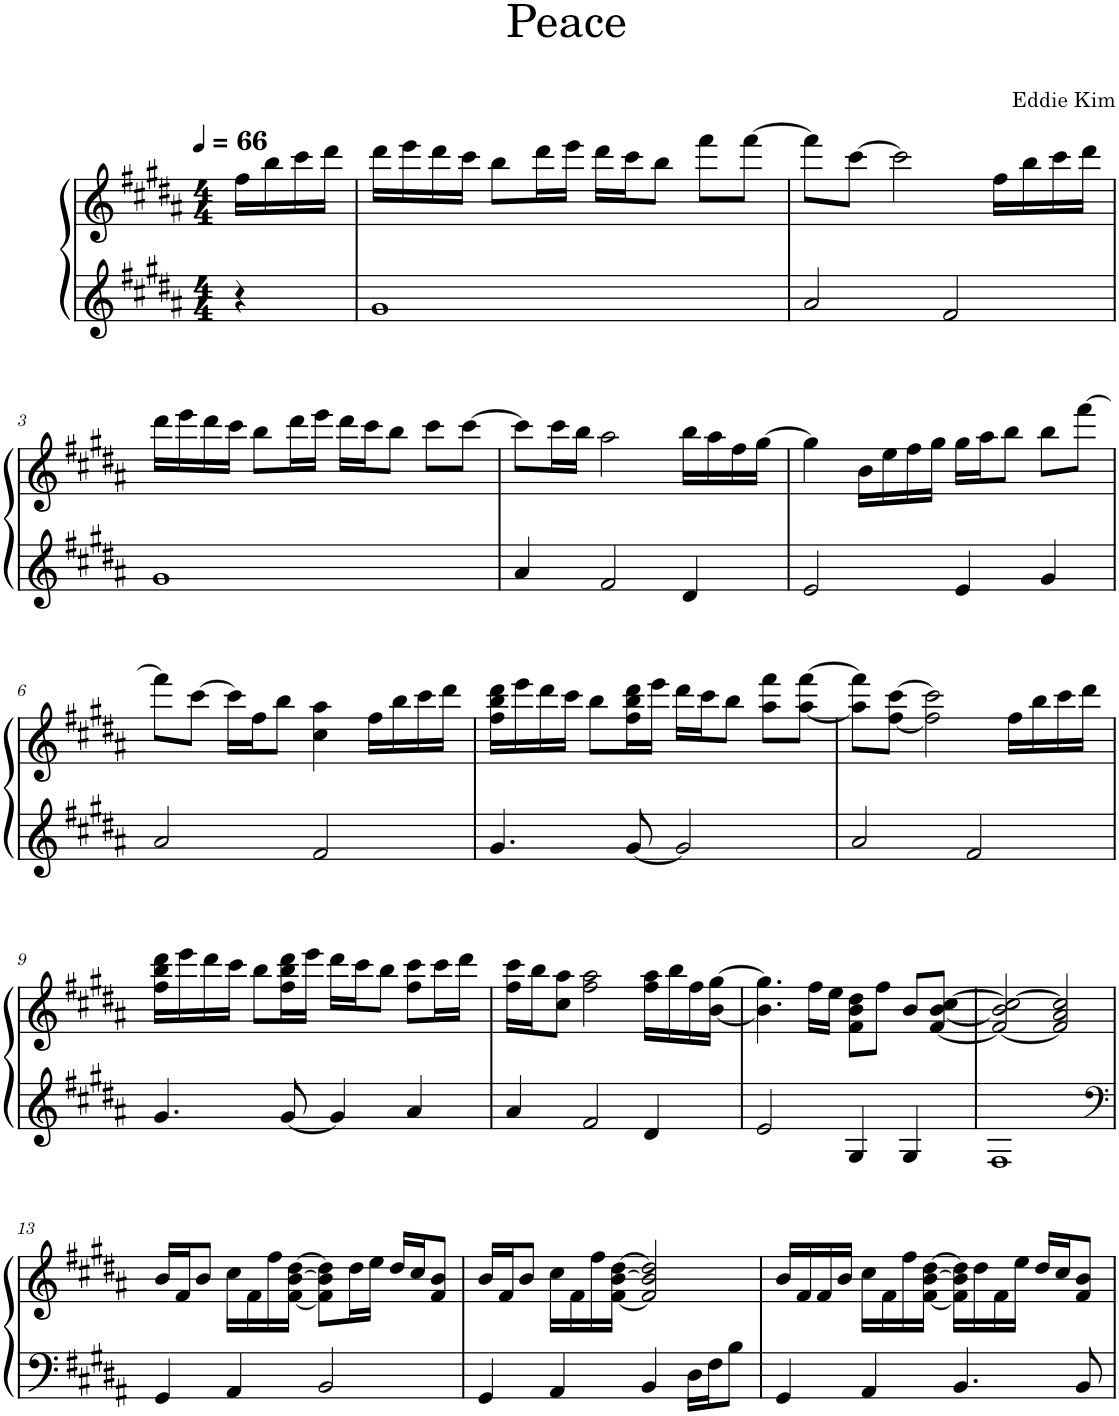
**kern	**kern
*part1	*part1
*staff2	*staff1
*I"Piano	*
*I'Pno.	*
*clefG2	*clefG2
*k[f#c#g#d#a#]	*k[f#c#g#d#a#]
*M4/4	*M4/4
*MM66	*MM66
=	=
4r	16ff#\LL
.	16bb\
.	16ccc#\
.	16ddd#\JJ
=1	=1
1g#	16ddd#\LL
.	16eee\
.	16ddd#\
.	16ccc#\JJ
.	8bb\L
.	16ddd#\L
.	16eee\JJ
.	16ddd#\LL
.	16ccc#\J
.	8bb\J
.	8fff#\L
.	[8fff#\J
=2	=2
2a#/	8fff#\L]
.	[8ccc#\J
.	2ccc#\]
2f#/	.
.	16ff#\LL
.	16bb\
.	16ccc#\
.	16ddd#\JJ
!!LO:LB:g=z
=3	=3
1g#	16ddd#\LL
.	16eee\
.	16ddd#\
.	16ccc#\JJ
.	8bb\L
.	16ddd#\L
.	16eee\JJ
.	16ddd#\LL
.	16ccc#\J
.	8bb\J
.	8ccc#\L
.	[8ccc#\J
=4	=4
4a#/	8ccc#\L]
.	16ccc#\L
.	16bb\JJ
2f#/	2aa#\
4d#/	16bb\LL
.	16aa#\
.	16ff#\
.	[16gg#\JJ
=5	=5
2e/	4gg#\]
.	16b\LL
.	16ee\
.	16ff#\
.	16gg#\JJ
4e/	16gg#\LL
.	16aa#\J
.	8bb\J
4g#/	8bb\L
.	[8fff#\J
!!LO:LB:g=z
=6	=6
2a#/	8fff#\L]
.	[8ccc#\J
.	16ccc#\LL]
.	16ff#\J
.	8bb\J
2f#/	4cc#\ 4aa#\
.	16ff#\LL
.	16bb\
.	16ccc#\
.	16ddd#\JJ
=7	=7
4.g#/	16ff#\ 16bb\ 16ddd#\LL
.	16eee\
.	16ddd#\
.	16ccc#\JJ
.	8bb\L
[8g#/	16ff#\ 16bb\ 16ddd#\L
.	16eee\JJ
2g#/]	16ddd#\LL
.	16ccc#\J
.	8bb\J
.	8aa#\ 8fff#\L
.	[8aa#\ [8fff#\J
=8	=8
2a#/	8aa#\] 8fff#\]L
.	[8ff#\ [8ccc#\J
.	2ff#\] 2ccc#\]
2f#/	.
.	16ff#\LL
.	16bb\
.	16ccc#\
.	16ddd#\JJ
!!LO:LB:g=z
=9	=9
4.g#/	16ff#\ 16bb\ 16ddd#\LL
.	16eee\
.	16ddd#\
.	16ccc#\JJ
.	8bb\L
[8g#/	16ff#\ 16bb\ 16ddd#\L
.	16eee\JJ
4g#/]	16ddd#\LL
.	16ccc#\J
.	8bb\J
4a#/	8ff#\ 8ccc#\L
.	16ccc#\L
.	16ddd#\JJ
=10	=10
4a#/	16ff#\ 16ccc#\LL
.	16bb\J
.	8cc#\ 8aa#\J
2f#/	2ff#\ 2aa#\
4d#/	16ff#\ 16aa#\LL
.	16bb\
.	16ff#\
.	[16b\ [16gg#\JJ
=11	=11
2e/	4.b\] 4.gg#\]
.	16ff#\LL
.	16ee\JJ
4G#/	8f#\ 8b\ 8dd#\L
.	8ff#\J
4G#/	8b/L
.	[8f#/ [8b/ [8cc#/J
=12	=12
1F#	2f#/_ 2b/] 2cc#/_
.	2f#/] 2a#/ 2cc#/]
!!LO:LB:g=z
=13	=13
*clefF4	*
4GG#/	16b/LL
.	16f#/J
.	8b/J
4AA#/	16cc#\LL
.	16f#\
.	16ff#\
.	[16f#\ [16b\ [16dd#\JJ
2BB/	8f#\] 8b\] 8dd#\]L
.	16dd#\L
.	16ee\JJ
.	16dd#/LL
.	16cc#/J
.	8f#/ 8b/J
=14	=14
4GG#/	16b/LL
.	16f#/J
.	8b/J
4AA#/	16cc#\LL
.	16f#\
.	16ff#\
.	[16f#\ [16b\ [16dd#\JJ
4BB/	2f#/] 2b/] 2dd#/]
16D#\LL	.
16F#\J	.
8B\J	.
=15	=15
4GG#/	16b/LL
.	16f#/
.	16f#/
.	16b/JJ
4AA#/	16cc#\LL
.	16f#\
.	16ff#\
.	[16f#\ [16b\ [16dd#\JJ
4.BB/	16f#\] 16b\] 16dd#\]LL
.	16dd#\
.	16f#\
.	16ee\JJ
.	16dd#/LL
.	16cc#/J
8BB/	8f#/ 8b/J
=	=
*-	*-
